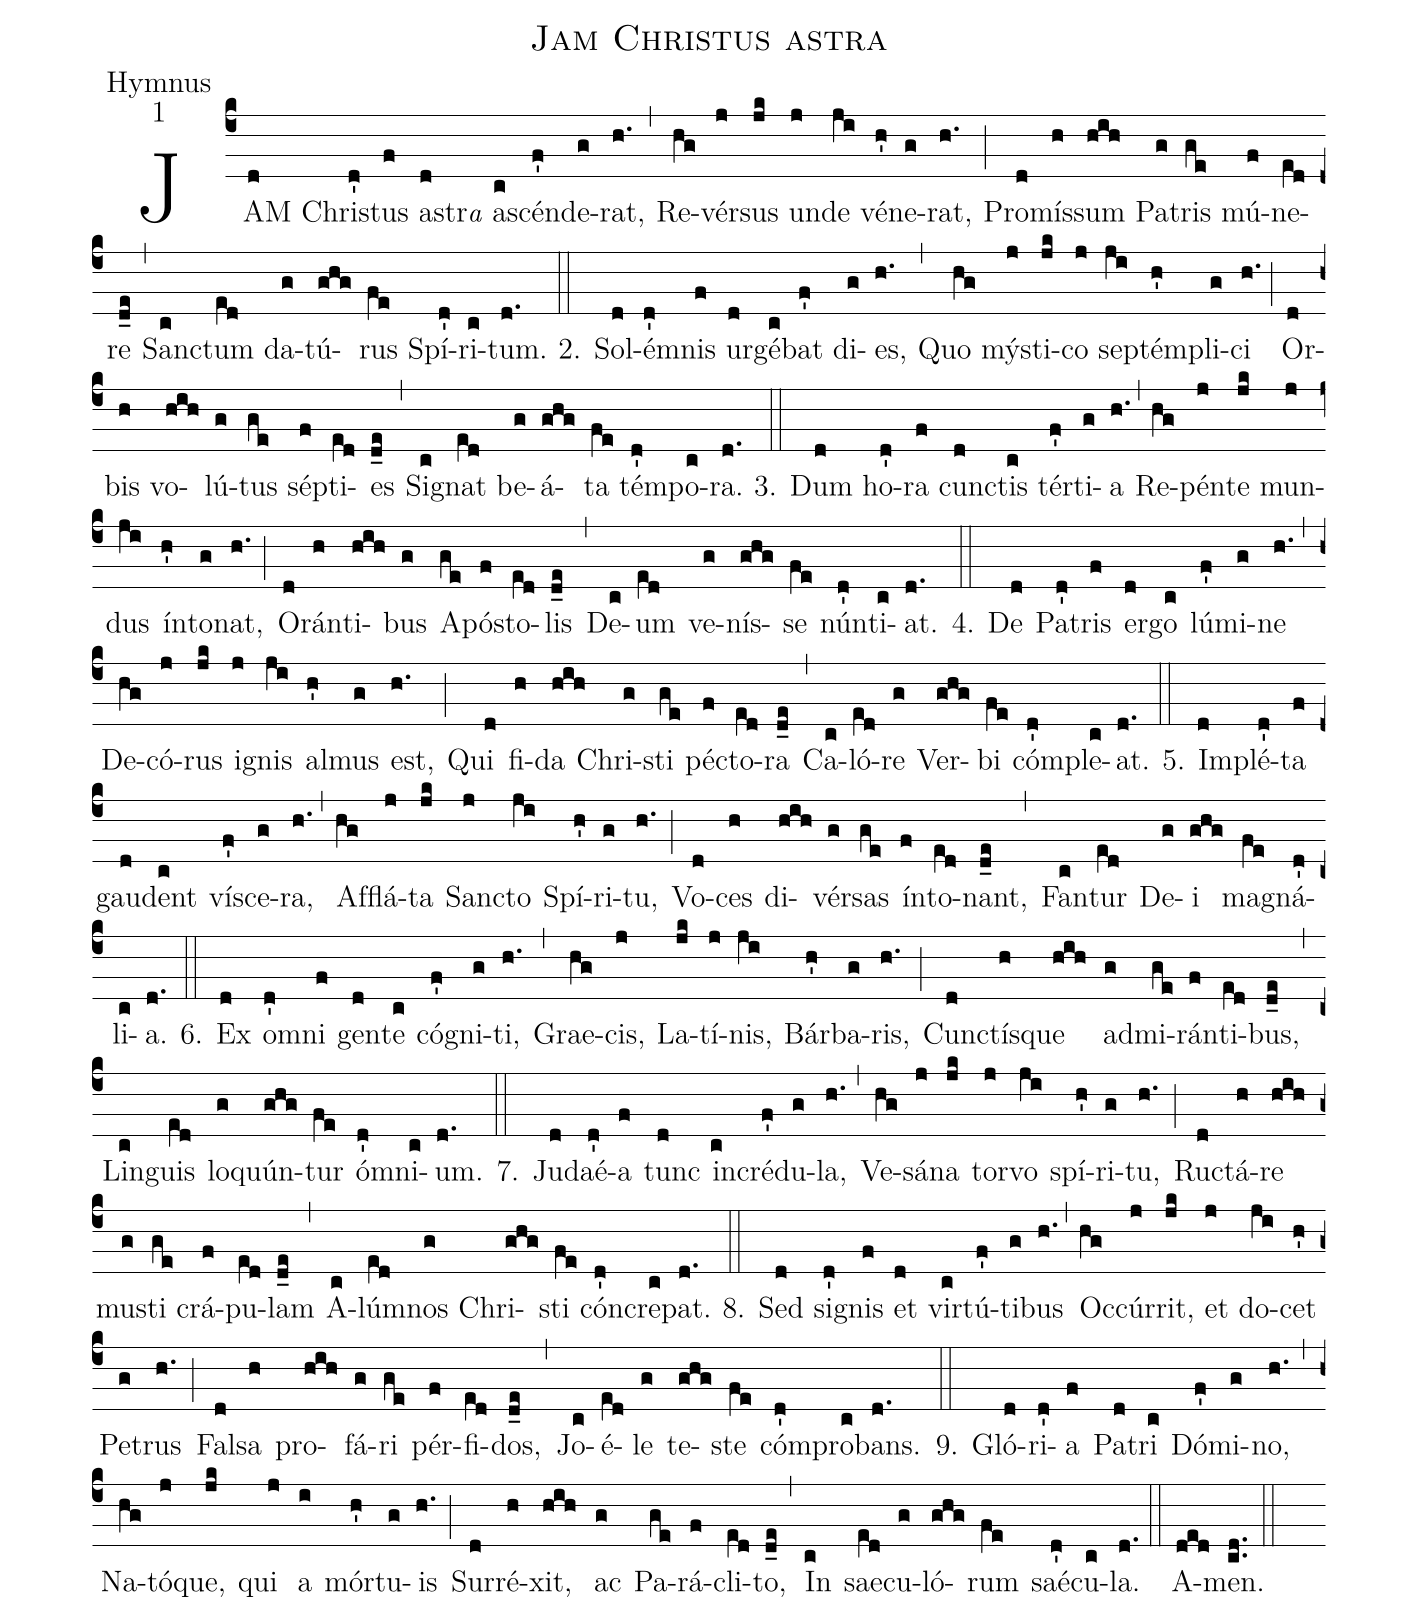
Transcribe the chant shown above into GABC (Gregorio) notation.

name:Jam Christus astra;
office-part:Hymnus;
mode:1;
%%
(c4) JAM(d) Chri(d')stus(f) astr<e>a</e>(d) a(c)scén(f')de(g)rat,(h.) (,) Re(hg)vér(j)sus(jk) un(j)de(ji) vé(h')ne(g)rat,(h.) (;) Pro(d)mís(h)sum(hih) Pa(g)tris(ge) mú(f)ne(e[ll:1]d)re(d_e) (,) San(c)ctum(e[ll:1]d) da(g)tú(ghg)rus(fe) Spí(d')ri(c)tum.(d.) (::)
2. Sol(d)é(d')mnis(f) ur(d)gé(c)bat(f') di(g)es,(h.) (,) Quo(hg) mý(j)sti(jk)co(j) se(ji)ptém(h')pli(g)ci(h.) (;) Or(d)bis(h) vo(hih)lú(g)tus(ge) sé(f)pti(e[ll:1]d)es(d_e) (,) Si(c)gnat(e[ll:1]d) be(g)á(ghg)ta(fe) tém(d')po(c)ra.(d.) (::)
3. Dum(d) ho(d')ra(f) cun(d)ctis(c) tér(f')ti(g)a(h.) (,) Re(hg)pén(j)te(jk) mun(j)dus(ji) ín(h')to(g)nat,(h.) (;) O(d)rán(h)ti(hih)bus(g) A(ge)pó(f)sto(e[ll:1]d)lis(d_e) (,) De(c)um(e[ll:1]d) ve(g)nís(ghg)se(fe) nún(d')ti(c)at.(d.) (::)
4. De(d) Pa(d')tris(f) er(d)go(c) lú(f')mi(g)ne(h.) (,) De(hg)có(j)rus(jk) i(j)gnis(ji) al(h')mus(g) est,(h.) (;) Qui(d) fi(h)da(hih) Chri(g)sti(ge) pé(f)cto(e[ll:1]d)ra(d_e) (,) Ca(c)ló(e[ll:1]d)re(g) Ver(ghg)bi(fe) cóm(d')ple(c)at.(d.) (::)
5. Im(d)plé(d')ta(f) gau(d)dent(c) ví(f')sce(g)ra,(h.) (,) Af(hg)flá(j)ta(jk) San(j)cto(ji) Spí(h')ri(g)tu,(h.) (;) Vo(d)ces(h) di(hih)vér(g)sas(ge) ín(f)to(e[ll:1]d)nant,(d_e) (,) Fan(c)tur(e[ll:1]d) De(g)i(ghg) ma(fe)gná(d')li(c)a.(d.) (::)
6. Ex(d) o(d')mni(f) gen(d)te(c) có(f')gni(g)ti,(h.) (,) Grae(hg)cis,(j) La(jk)tí(j)nis,(ji) Bár(h')ba(g)ris,(h.) (;) Cun(d)ctís(h)que(hih) ad(g)mi(ge)rán(f)ti(e[ll:1]d)bus,(d_e) (,) Lin(c)guis(e[ll:1]d) lo(g)quún(ghg)tur(fe) ó(d')mni(c)um.(d.) (::)
7. Ju(d)daé(d')a(f) tunc(d) in(c)cré(f')du(g)la,(h.) (,) Ve(hg)sá(j)na(jk) tor(j)vo(ji) spí(h')ri(g)tu,(h.) (;) Ru(d)ctá(h)re(hih) mu(g)sti(ge) crá(f)pu(e[ll:1]d)lam(d_e) (,) A(c)lúm(e[ll:1]d)nos(g) Chri(ghg)sti(fe) cón(d')cre(c)pat.(d.) (::)
8. Sed(d) si(d')gnis(f) et(d) vir(c)tú(f')ti(g)bus(h.) (,) Oc(hg)cúr(j)rit,(jk) et(j) do(ji)cet(h') Pe(g)trus(h.) (;) Fal(d)sa(h) pro(hih)fá(g)ri(ge) pér(f)fi(e[ll:1]d)dos,(d_e) (,) Jo(c)é(e[ll:1]d)le(g) te(ghg)ste(fe) cóm(d')pro(c)bans.(d.) (::)
9. Gló(d)ri(d')a(f) Pa(d)tri(c) Dó(f')mi(g)no,(h.) (,) Na(hg)tó(j)que,(jk) qui(j) a(i) mór(h')tu(g)is(h.) (;) Sur(d)ré(h)xit,(hih) ac(g) Pa(ge)rá(f)cli(e[ll:1]d)to,(d_e) (,) In(c) sae(e[ll:1]d)cu(g)ló(ghg)rum(fe) saé(d')cu(c)la.(d.) (::)
A(ded)men.(cd..) (::)
